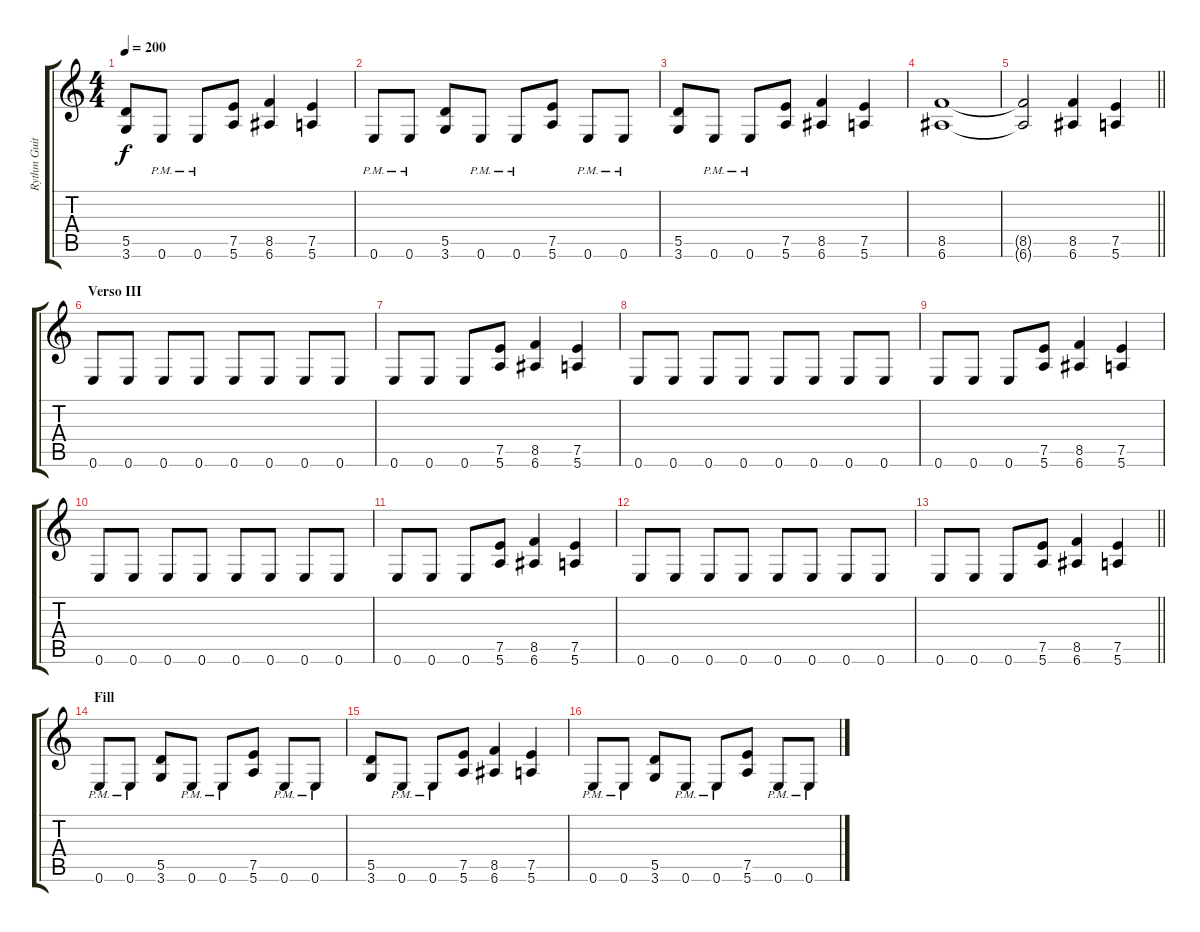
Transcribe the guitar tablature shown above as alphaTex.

\track ("Rythm Guitar" "Rythm Guit") {instrument distortionguitar}
\staff {score tabs}
\tuning (E4 B3 G3 D3 A2 E2) {hide}
\ts (4 4)
\tempo 200
\clef g2
\ks c
(5.5 3.6).8{dy f} 0.6{pm}.8 0.6{pm}.8 (7.5 5.6).8 (8.5 6.6).4 (7.5 5.6).4 |
0.6{pm}.8 0.6{pm}.8 (5.5 3.6).8 0.6{pm}.8 0.6{pm}.8 (7.5 5.6).8 0.6{pm}.8 0.6{pm}.8 |
(5.5 3.6).8 0.6{pm}.8 0.6{pm}.8 (7.5 5.6).8 (8.5 6.6).4 (7.5 5.6).4 |
(8.5 6.6).1 |
\barLineRight lightlight
(8.5{t} 6.6{t}).2 (8.5 6.6).4 (7.5 5.6).4 |
\section ("" "Verso III")
0.6.8 0.6.8 0.6.8 0.6.8 0.6.8 0.6.8 0.6.8 0.6.8 |
0.6.8 0.6.8 0.6.8 (7.5 5.6).8 (8.5 6.6).4 (7.5 5.6).4 |
0.6.8 0.6.8 0.6.8 0.6.8 0.6.8 0.6.8 0.6.8 0.6.8 |
0.6.8 0.6.8 0.6.8 (7.5 5.6).8 (8.5 6.6).4 (7.5 5.6).4 |
0.6.8 0.6.8 0.6.8 0.6.8 0.6.8 0.6.8 0.6.8 0.6.8 |
0.6.8 0.6.8 0.6.8 (7.5 5.6).8 (8.5 6.6).4 (7.5 5.6).4 |
0.6.8 0.6.8 0.6.8 0.6.8 0.6.8 0.6.8 0.6.8 0.6.8 |
\barLineRight lightlight
0.6.8 0.6.8 0.6.8 (7.5 5.6).8 (8.5 6.6).4 (7.5 5.6).4 |
\section ("" "Fill")
0.6{pm}.8 0.6{pm}.8 (5.5 3.6).8 0.6{pm}.8 0.6{pm}.8 (7.5 5.6).8 0.6{pm}.8 0.6{pm}.8 |
(5.5 3.6).8 0.6{pm}.8 0.6{pm}.8 (7.5 5.6).8 (8.5 6.6).4 (7.5 5.6).4 |
0.6{pm}.8 0.6{pm}.8 (5.5 3.6).8 0.6{pm}.8 0.6{pm}.8 (7.5 5.6).8 0.6{pm}.8 0.6{pm}.8
